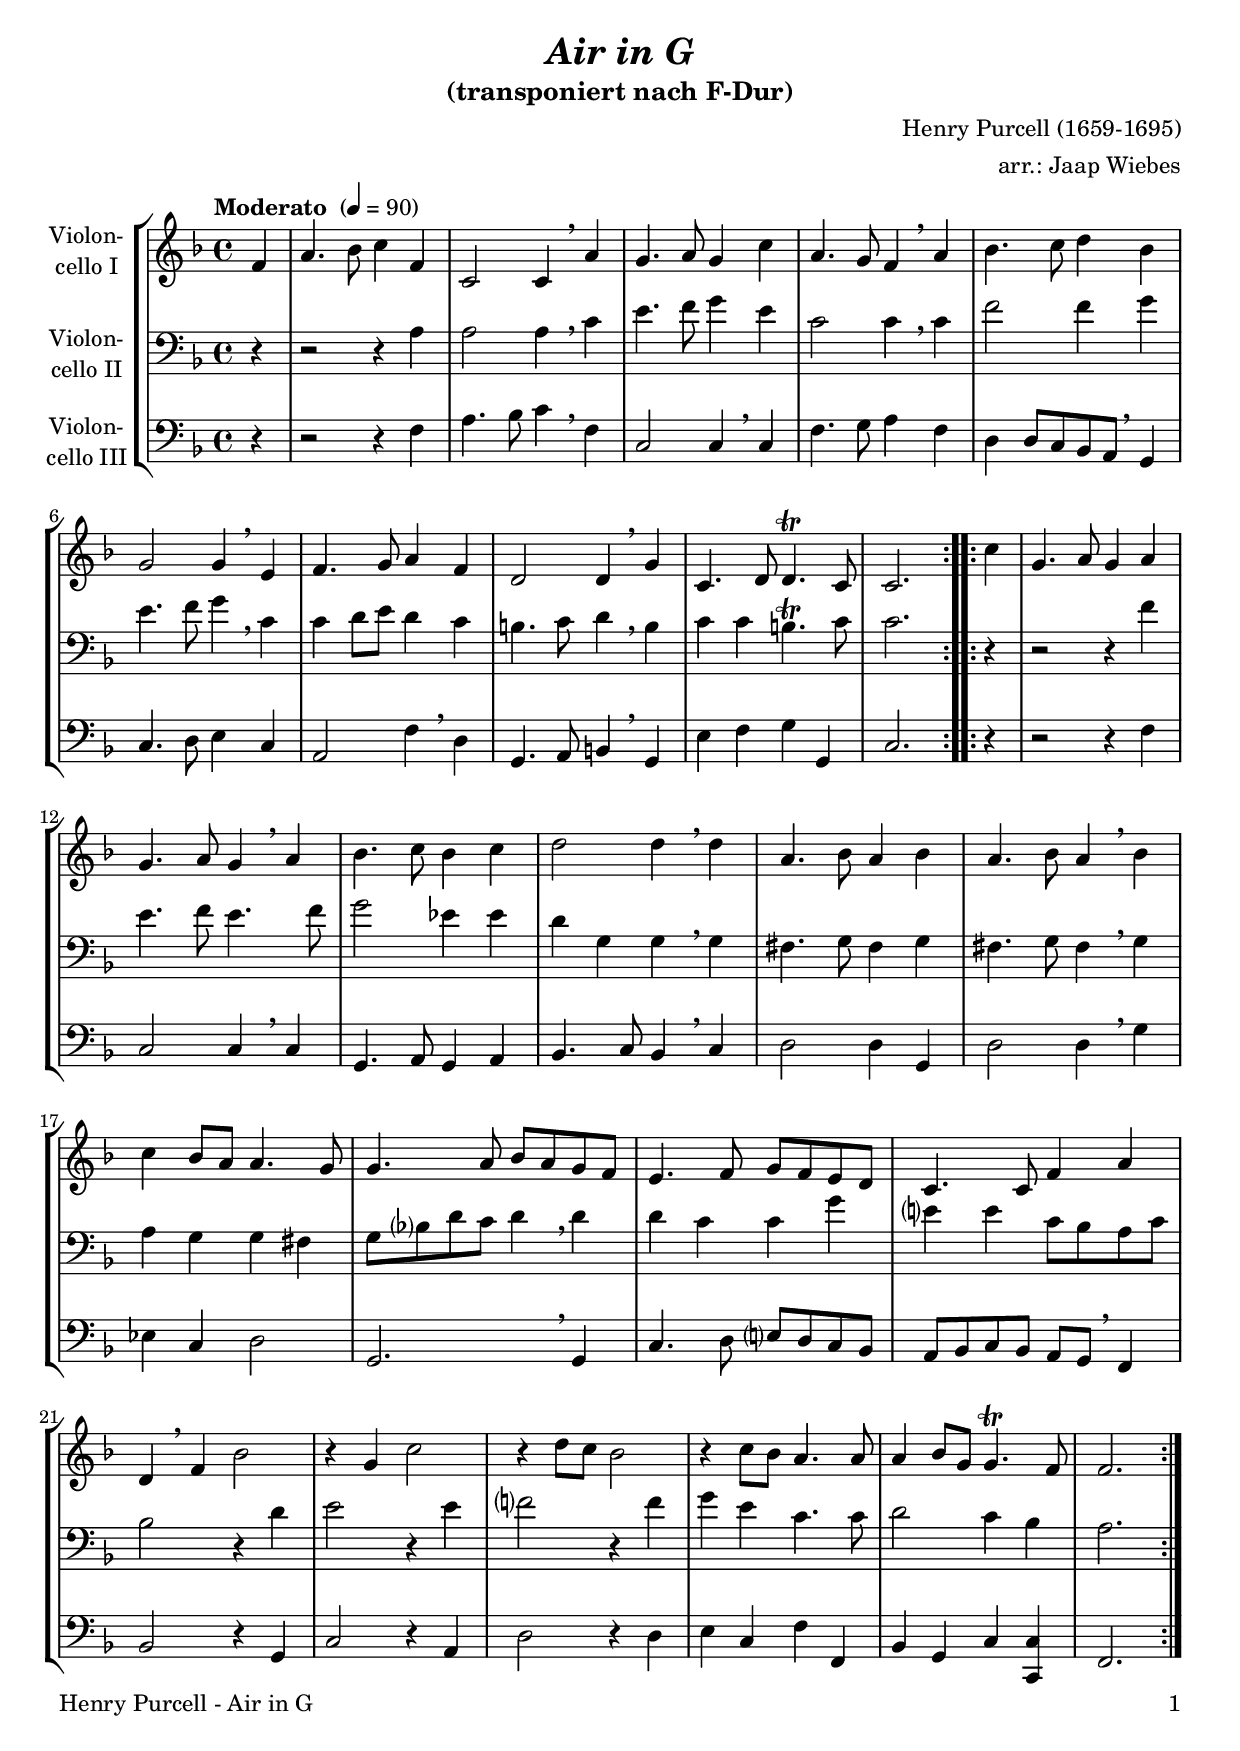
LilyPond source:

\version "2.18.2"
\include "deutsch.ly"
  
#(set-global-staff-size 20)

\header {
  title     = \markup \bold \italic "Air in G"
  subtitle  = "(transponiert nach F-Dur)"
  composer  = "Henry Purcell (1659-1695)"
  arranger  = "arr.: Jaap Wiebes"
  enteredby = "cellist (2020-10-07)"
%  piece     = ""
}

voiceconsts = {
  \key g \major
  \time 4/4
  \clef "bass"
%  \numericTimeSignature
  \compressFullBarRests
  % Set default beaming for all staves
%  \set Timing.beamExceptions = #'()
%  \set Timing.baseMoment     = #(ly:make-moment 1 4)
%  \set Timing.beatStructure  = #'(1 1 1)
  \tempo "Moderato " 4=90
}

micl = "clarinet"
mifl = "flute"
miob = "oboe"
mifh = "french horn"
misx = "tenor sax"
mist = "string ensemble 1"
miba = "cello"

va = \relative c'' {
  \voiceconsts
  \clef "treble"

  \repeat volta 2 {
    \partial 4 g4
    h4. c8 d4 g,
    d2 d4 \breathe h'
    a4. h8 a4 d
    h4. a8 g4 \breathe h
    c4. d8 e4 c
    a2 a4 \breathe fis
    g4. a8 h4 g

    e2 e4 \breathe a
    d,4. e8 e4.\trill d8
    d2.
  }

  \repeat volta 2 {
    d'4
    a4. h8 a4 h
    a4. h8 a4 \breathe h
    c4. d8 c4 d
    e2 e4 \breathe e

    h4. c8 h4 c
    h4. c8 h4 \breathe c
    d c8 h h4. a8
    a4. h8 c h a g
    fis4. g8 a g fis e
    d4. d8 g4 h

    e, \breathe g c2
    r4 a d2
    r4 e8 d c2
    r4 d8 c h4. h8
    h4 c8 a a4.\trill g8
    g2.
  } 
}

vb = \relative c' {
  \voiceconsts

  \repeat volta 2 {
    \partial 4 r4
    r2 r4 h
    h2 h4 \breathe d
    fis4. g8 a4 fis
    d2 d4 \breathe d
    g2 g4 a
    fis4. g8 a4 \breathe d,4
    d e8 fis e4 d

    cis4. d8 e4 \breathe cis
    d d cis4.\trill d8
    d2.
  }

  \repeat volta 2 {
    r4
    r2 r4 g4
    fis4. g8 fis4. g8
    a2 f4 f
    e a, a \breathe a

    gis4. a8 gis4 a
    gis4. a8 gis4 \breathe a
    h a a gis
    a8 c? e d e4 \breathe e
    e d d a'
    fis? fis d8 c h d

    c2 r4 e
    fis2 r4 fis
    g?2 r4 g
    a fis d4. d8
    e2 d4 c
    h2.
  } 
}

vc = \relative c' {
  \voiceconsts

  \repeat volta 2 {
    \partial 4 r4
    r2 r4 g
    h4. c8 d4 \breathe g,
    d2 d4 \breathe d
    g4. a8 h4 g
    e e8[ d c h] \breathe a4
    d4. e8 fis4 d
    h2 g'4 \breathe e

    a,4. h8 cis4 \breathe a
    fis' g a a,
    d2.
    
  }

  \repeat volta 2 {
    r4
    r2 r4 g
    d2 d4 \breathe d
    a4. h8 a4 h
    c4. d8 c4 \breathe d

    e2 e4 a,
    e'2 e4 \breathe a
    f d e2
    a,2. \breathe a4
    d4. e8 fis? e d c
    h c d c h a \breathe g4

    c2 r4 a
    d2 r4 h
    e2 r4 e
    fis d g g,
    c a d <d, d'>
    g2.
  } 
}


music = \new StaffGroup <<
      \new Staff {
	\set Staff.midiInstrument = \miba
	\set Staff.instrumentName = \markup \center-column { "Violon-" "cello I" }
	\transpose g f { \va }
      }

      \new Staff {
	\set Staff.midiInstrument = \miba
	\set Staff.instrumentName = \markup \center-column { "Violon-" "cello II" }
	\transpose g f { \vb }
      }

      \new Staff {
	\set Staff.midiInstrument = \miba
	\set Staff.instrumentName = \markup \center-column { "Violon-" "cello III" }
	\transpose g f { \vc }
      }
>>

\book {
   \paper {
    print-page-number = ##t
    print-first-page-number = ##t
    ragged-last-bottom = ##f
    oddHeaderMarkup = \markup \null
    evenHeaderMarkup = \markup \null
    oddFooterMarkup = \markup {
      \fill-line {
        \on-the-fly #print-page-number-check-first
        "Henry Purcell - Air in G" \fromproperty #'page:page-number-string
      }
    }
    evenFooterMarkup = \oddFooterMarkup
  } \score {
    \music
    \layout {}
  }

  \score {
    \unfoldRepeats \music

    \midi {
      \context {
        \Score
      }
    }
  }
}